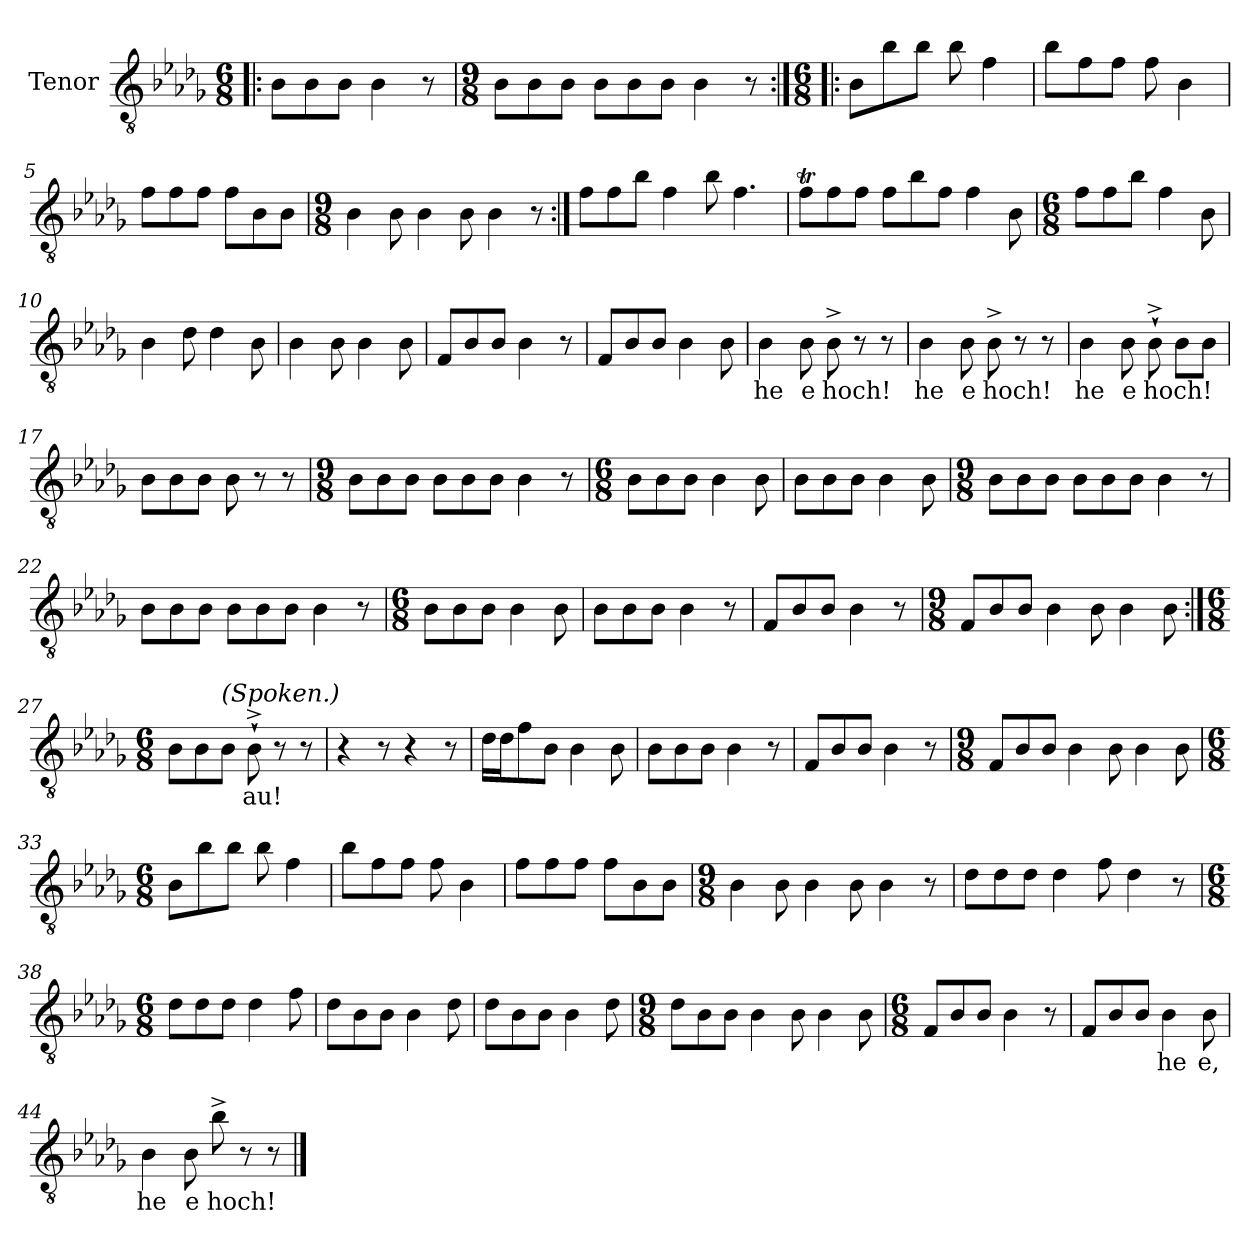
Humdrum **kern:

**kern	**text
*part1	*part1
*staff1	*staff1
*I"Tenor	*
*I'T	*
*clefGv2	*
*k[b-e-a-d-g-]	*
*D-:	*
*M6/8	*
=1!|:	=1!|:
8B-\L	.
8B-\	.
8B-\J	.
4B-\	.
8r	.
=2	=2
*M9/8	*
8B-\L	.
8B-\	.
8B-\J	.
8B-\L	.
8B-\	.
8B-\J	.
4B-\	.
8r	.
=3:|!|:	=3:|!|:
*M6/8	*
8B-\L	.
8b-\	.
8b-\J	.
8b-\	.
4f\	.
=4	=4
8b-\L	.
8f\	.
8f\J	.
8f\	.
4B-\	.
!!LO:LB:g=z
=5	=5
8f\L	.
8f\	.
8f\J	.
8f\L	.
8B-\	.
8B-\J	.
=6	=6
*M9/8	*
4B-\	.
8B-\	.
4B-\	.
8B-\	.
4B-\	.
8r	.
=7:|!	=7:|!
8f\L	.
8f\	.
8b-\J	.
4f\	.
8b-\	.
4.f\	.
=8	=8
8ft\L	.
8f\	.
8f\J	.
8f\L	.
8b-\	.
8f\J	.
4f\	.
8B-\	.
!!LO:LB:g=z
=9	=9
*M6/8	*
8f\L	.
8f\	.
8b-\J	.
4f\	.
8B-\	.
=10	=10
4B-\	.
8d-\	.
4d-\	.
8B-\	.
=11	=11
4B-\	.
8B-\	.
4B-\	.
8B-\	.
=12	=12
8F/L	.
8B-/	.
8B-/J	.
4B-\	.
8r	.
=13	=13
8F/L	.
8B-/	.
8B-/J	.
4B-\	.
8B-\	.
!!LO:LB:g=z
=14	=14
!	!LO:LY:b
4B-\	he
!	!LO:LY:b
8B-\	e
!	!LO:LY:b
8B-^>\	hoch!
8r	.
8r	.
=15	=15
!	!LO:LY:b
4B-\	he
!	!LO:LY:b
8B-\	e
!	!LO:LY:b
8B-^>\	hoch!
8r	.
8r	.
=16	=16
!	!LO:LY:b
4B-\	he
!	!LO:LY:b
8B-\	e
!	!LO:LY:b
8B-^>`>\	hoch!
8B-\L	.
8B-\J	.
=17	=17
8B-\L	.
8B-\	.
8B-\J	.
8B-\	.
8r	.
8r	.
=18	=18
*M9/8	*
8B-\L	.
8B-\	.
8B-\J	.
8B-\L	.
8B-\	.
8B-\J	.
4B-\	.
8r	.
!!LO:LB:g=z
=19	=19
*M6/8	*
8B-\L	.
8B-\	.
8B-\J	.
4B-\	.
8B-\	.
=20	=20
8B-\L	.
8B-\	.
8B-\J	.
4B-\	.
8B-\	.
=21	=21
*M9/8	*
8B-\L	.
8B-\	.
8B-\J	.
8B-\L	.
8B-\	.
8B-\J	.
4B-\	.
8r	.
=22	=22
8B-\L	.
8B-\	.
8B-\J	.
8B-\L	.
8B-\	.
8B-\J	.
4B-\	.
8r	.
!!LO:LB:g=z
=23	=23
*M6/8	*
8B-\L	.
8B-\	.
8B-\J	.
4B-\	.
8B-\	.
=24	=24
8B-\L	.
8B-\	.
8B-\J	.
4B-\	.
8r	.
=25	=25
8F/L	.
8B-/	.
8B-/J	.
4B-\	.
8r	.
=26	=26
*M9/8	*
8F/L	.
8B-/	.
8B-/J	.
4B-\	.
8B-\	.
4B-\	.
8B-\	.
!!LO:LB:g=z
=27:|!	=27:|!
*M6/8	*
8B-\L	.
8B-\	.
!LO:TX:a:i:t=(Spoken.)	!
8B-\J	.
!	!LO:LY:b
8B-^>`<\	au!
8r	.
8r	.
=28	=28
4r	.
8r	.
4r	.
8r	.
=29	=29
16d-\LL	.
16d-\J	.
8f\	.
8B-\J	.
4B-\	.
8B-\	.
=30	=30
8B-\L	.
8B-\	.
8B-\J	.
4B-\	.
8r	.
=31	=31
8F/L	.
8B-/	.
8B-/J	.
4B-\	.
8r	.
!!LO:LB:g=z
=32	=32
*M9/8	*
8F/L	.
8B-/	.
8B-/J	.
4B-\	.
8B-\	.
4B-\	.
8B-\	.
=33!	=33!
*M6/8	*
8B-\L	.
8b-\	.
8b-\J	.
8b-\	.
4f\	.
=34	=34
8b-\L	.
8f\	.
8f\J	.
8f\	.
4B-\	.
=35	=35
8f\L	.
8f\	.
8f\J	.
8f\L	.
8B-\	.
8B-\J	.
!!LO:PB:g=z
=36	=36
*M9/8	*
4B-\	.
8B-\	.
4B-\	.
8B-\	.
4B-\	.
8r	.
=37	=37
8d-\L	.
8d-\	.
8d-\J	.
4d-\	.
8f\	.
4d-\	.
8r	.
=38	=38
*M6/8	*
8d-\L	.
8d-\	.
8d-\J	.
4d-\	.
8f\	.
=39	=39
8d-\L	.
8B-\	.
8B-\J	.
4B-\	.
8d-\	.
!!LO:LB:g=z
=40	=40
8d-\L	.
8B-\	.
8B-\J	.
4B-\	.
8d-\	.
=41	=41
*M9/8	*
8d-\L	.
8B-\	.
8B-\J	.
4B-\	.
8B-\	.
4B-\	.
8B-\	.
=42	=42
*M6/8	*
8F/L	.
8B-/	.
8B-/J	.
4B-\	.
8r	.
=43	=43
8F/L	.
8B-/	.
8B-/J	.
!	!LO:LY:b
4B-\	he
!	!LO:LY:b
8B-\	e,
=44	=44
!	!LO:LY:b
4B-\	he
!	!LO:LY:b
8B-\	e
!	!LO:LY:b
8b-^>\	hoch!
8r	.
8r	.
==	==
*-	*-
